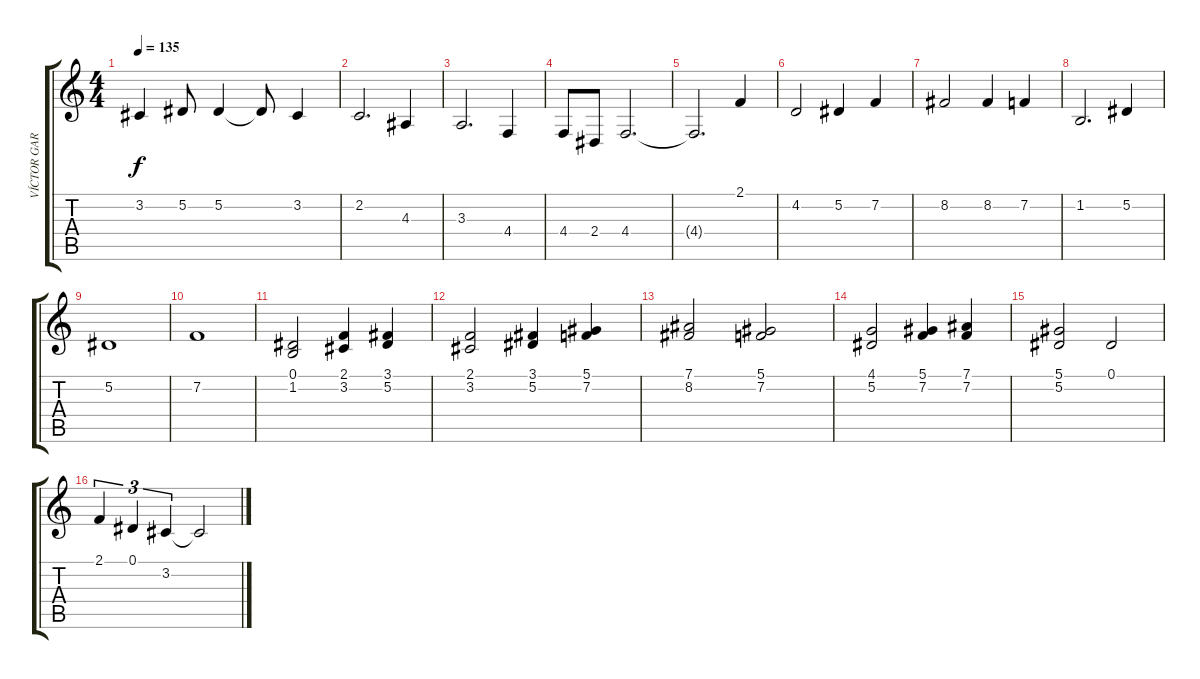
\track ("VÍCTOR GARCÍA" "VÍCTOR GAR") {instrument clarinet}
\staff {score tabs}
\tuning (Eb4 Bb3 Gb3 Db3 Ab2 Eb2) {hide}
\ts (4 4)
\tempo 135
\clef g2
\ks c
3.2.4{dy f} 5.2.8 5.2.4 5.2{t}.8 3.2.4 |
2.2.2{d} 4.3.4 |
3.3.2{d} 4.4.4 |
4.4.8 2.4.8 4.4.2{d} |
4.4{t}.2{d} 2.1.4 |
4.2.2 5.2.4 7.2.4 |
8.2.2 8.2.4 7.2.4 |
1.2.2{d} 5.2.4 |
5.2.1 |
7.2.1 |
(0.1 1.2).2 (2.1 3.2).4 (3.1 5.2).4 |
(2.1 3.2).2 (3.1 5.2).4 (5.1 7.2).4 |
(7.1 8.2).2 (5.1 7.2).2 |
(4.1 5.2).2 (5.1 7.2).4 (7.1 7.2).4 |
(5.1 5.2).2 0.1.2 |
2.1.4{tu (3 2)} 0.1.4{tu (3 2)} 3.2.4{tu (3 2)} 3.2{t}.2
